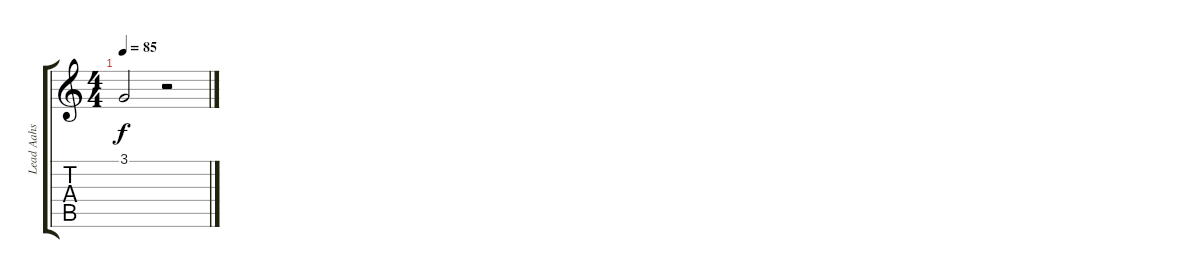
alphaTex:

\track ("Lead Aahs" "Lead Aahs") {instrument choiraahs}
\staff {score tabs}
\tuning (E4 B3 G3 D3 A2 E2) {hide}
\ts (4 4)
\tempo 85
\clef g2
\ks c
3.1{t}.2{dy f} r.2
